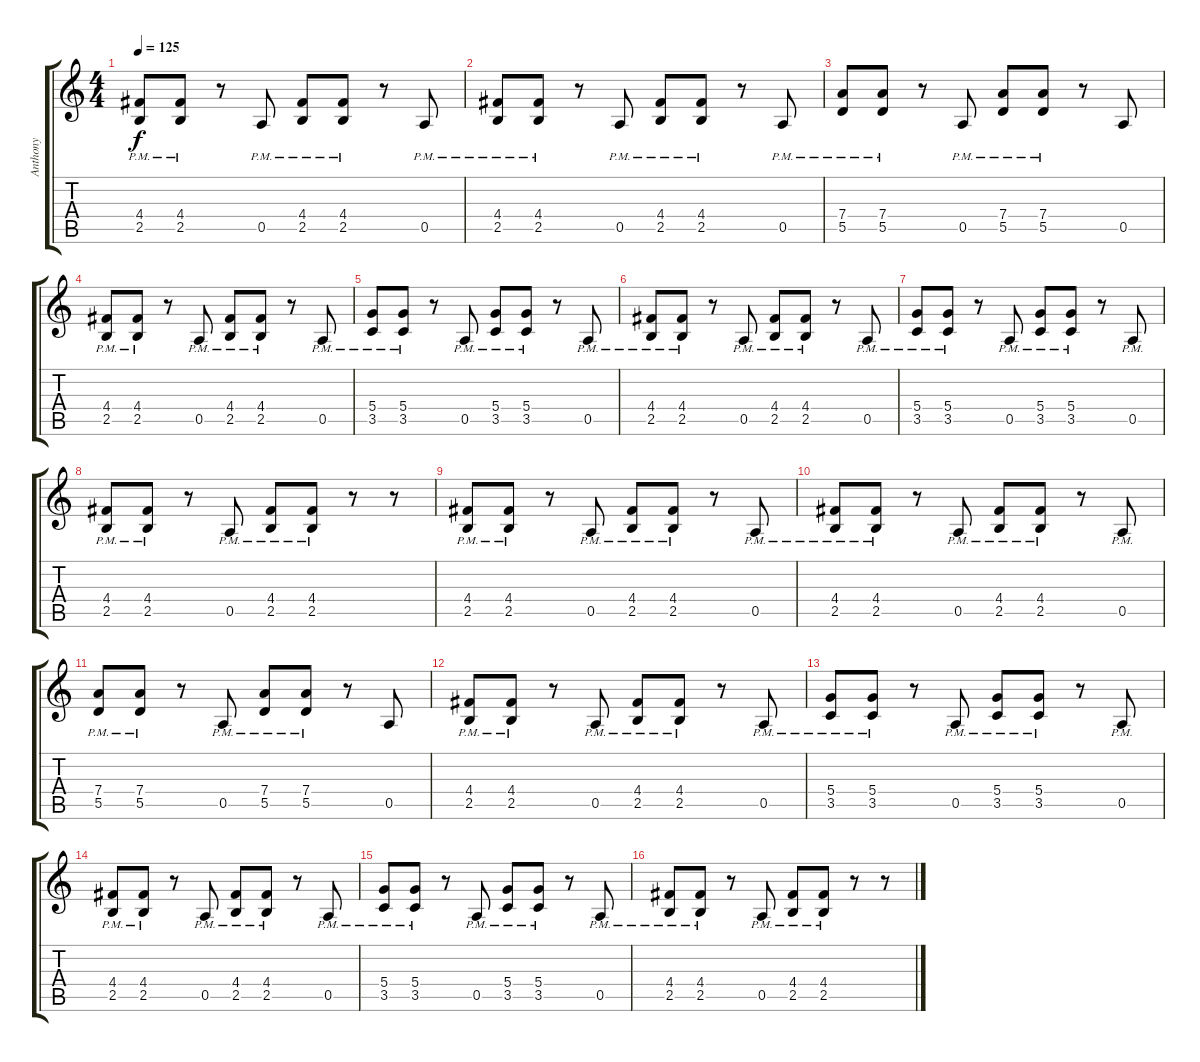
\track ("Anthony" "Anthony") {instrument distortionguitar}
\staff {score tabs}
\tuning (E4 B3 G3 D3 A2 E2) {hide}
\ts (4 4)
\tempo 125
\clef g2
\ks c
(4.4{pm} 2.5{pm}).8{dy f} (4.4{pm} 2.5{pm}).8 r.8 0.5{pm}.8 (4.4{pm} 2.5{pm}).8 (4.4{pm} 2.5{pm}).8 r.8 0.5{pm}.8 |
(4.4{pm} 2.5{pm}).8 (4.4{pm} 2.5{pm}).8 r.8 0.5{pm}.8 (4.4{pm} 2.5{pm}).8 (4.4{pm} 2.5{pm}).8 r.8 0.5{pm}.8 |
(7.4{pm} 5.5{pm}).8 (7.4{pm} 5.5{pm}).8 r.8 0.5{pm}.8 (7.4{pm} 5.5{pm}).8 (7.4{pm} 5.5{pm}).8 r.8 0.5.8 |
(4.4{pm} 2.5{pm}).8 (4.4{pm} 2.5{pm}).8 r.8 0.5{pm}.8 (4.4{pm} 2.5{pm}).8 (4.4{pm} 2.5{pm}).8 r.8 0.5{pm}.8 |
(5.4{pm} 3.5{pm}).8 (5.4{pm} 3.5{pm}).8 r.8 0.5{pm}.8 (5.4{pm} 3.5{pm}).8 (5.4{pm} 3.5{pm}).8 r.8 0.5{pm}.8 |
(4.4{pm} 2.5{pm}).8 (4.4{pm} 2.5{pm}).8 r.8 0.5{pm}.8 (4.4{pm} 2.5{pm}).8 (4.4{pm} 2.5{pm}).8 r.8 0.5{pm}.8 |
(5.4{pm} 3.5{pm}).8 (5.4{pm} 3.5{pm}).8 r.8 0.5{pm}.8 (5.4{pm} 3.5{pm}).8 (5.4{pm} 3.5{pm}).8 r.8 0.5{pm}.8 |
(4.4{pm} 2.5{pm}).8 (4.4{pm} 2.5{pm}).8 r.8 0.5{pm}.8 (4.4{pm} 2.5{pm}).8 (4.4{pm} 2.5{pm}).8 r.8 r.8 |
(4.4{pm} 2.5{pm}).8 (4.4{pm} 2.5{pm}).8 r.8 0.5{pm}.8 (4.4{pm} 2.5{pm}).8 (4.4{pm} 2.5{pm}).8 r.8 0.5{pm}.8 |
(4.4{pm} 2.5{pm}).8 (4.4{pm} 2.5{pm}).8 r.8 0.5{pm}.8 (4.4{pm} 2.5{pm}).8 (4.4{pm} 2.5{pm}).8 r.8 0.5{pm}.8 |
(7.4{pm} 5.5{pm}).8 (7.4{pm} 5.5{pm}).8 r.8 0.5{pm}.8 (7.4{pm} 5.5{pm}).8 (7.4{pm} 5.5{pm}).8 r.8 0.5.8 |
(4.4{pm} 2.5{pm}).8 (4.4{pm} 2.5{pm}).8 r.8 0.5{pm}.8 (4.4{pm} 2.5{pm}).8 (4.4{pm} 2.5{pm}).8 r.8 0.5{pm}.8 |
(5.4{pm} 3.5{pm}).8 (5.4{pm} 3.5{pm}).8 r.8 0.5{pm}.8 (5.4{pm} 3.5{pm}).8 (5.4{pm} 3.5{pm}).8 r.8 0.5{pm}.8 |
(4.4{pm} 2.5{pm}).8 (4.4{pm} 2.5{pm}).8 r.8 0.5{pm}.8 (4.4{pm} 2.5{pm}).8 (4.4{pm} 2.5{pm}).8 r.8 0.5{pm}.8 |
(5.4{pm} 3.5{pm}).8 (5.4{pm} 3.5{pm}).8 r.8 0.5{pm}.8 (5.4{pm} 3.5{pm}).8 (5.4{pm} 3.5{pm}).8 r.8 0.5{pm}.8 |
(4.4{pm} 2.5{pm}).8 (4.4{pm} 2.5{pm}).8 r.8 0.5{pm}.8 (4.4{pm} 2.5{pm}).8 (4.4{pm} 2.5{pm}).8 r.8 r.8
